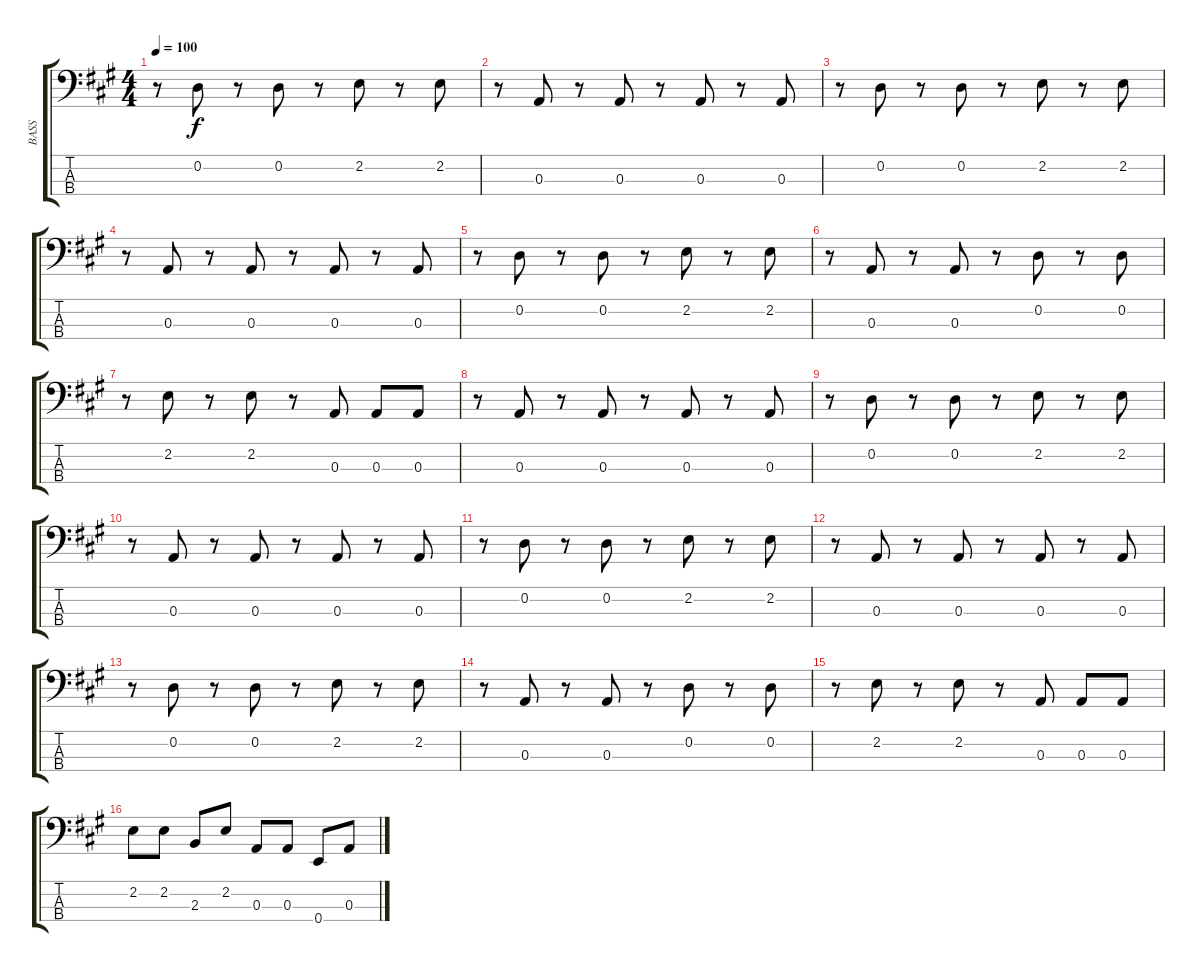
\track ("BASS" "BASS") {instrument electricbassfinger}
\staff {score tabs}
\tuning (G2 D2 A1 E1) {hide}
\ts (4 4)
\tempo 100
\clef f4
\ks a
r.8{dy f} 0.2.8 r.8 0.2.8 r.8 2.2.8 r.8 2.2.8 |
r.8 0.3.8 r.8 0.3.8 r.8 0.3.8 r.8 0.3.8 |
r.8 0.2.8 r.8 0.2.8 r.8 2.2.8 r.8 2.2.8 |
r.8 0.3.8 r.8 0.3.8 r.8 0.3.8 r.8 0.3.8 |
r.8 0.2.8 r.8 0.2.8 r.8 2.2.8 r.8 2.2.8 |
r.8 0.3.8 r.8 0.3.8 r.8 0.2.8 r.8 0.2.8 |
r.8 2.2.8 r.8 2.2.8 r.8 0.3.8 0.3.8 0.3.8 |
r.8 0.3.8 r.8 0.3.8 r.8 0.3.8 r.8 0.3.8 |
r.8 0.2.8 r.8 0.2.8 r.8 2.2.8 r.8 2.2.8 |
r.8 0.3.8 r.8 0.3.8 r.8 0.3.8 r.8 0.3.8 |
r.8 0.2.8 r.8 0.2.8 r.8 2.2.8 r.8 2.2.8 |
r.8 0.3.8 r.8 0.3.8 r.8 0.3.8 r.8 0.3.8 |
r.8 0.2.8 r.8 0.2.8 r.8 2.2.8 r.8 2.2.8 |
r.8 0.3.8 r.8 0.3.8 r.8 0.2.8 r.8 0.2.8 |
r.8 2.2.8 r.8 2.2.8 r.8 0.3.8 0.3.8 0.3.8 |
2.2.8 2.2.8 2.3.8 2.2.8 0.3.8 0.3.8 0.4.8 0.3.8
